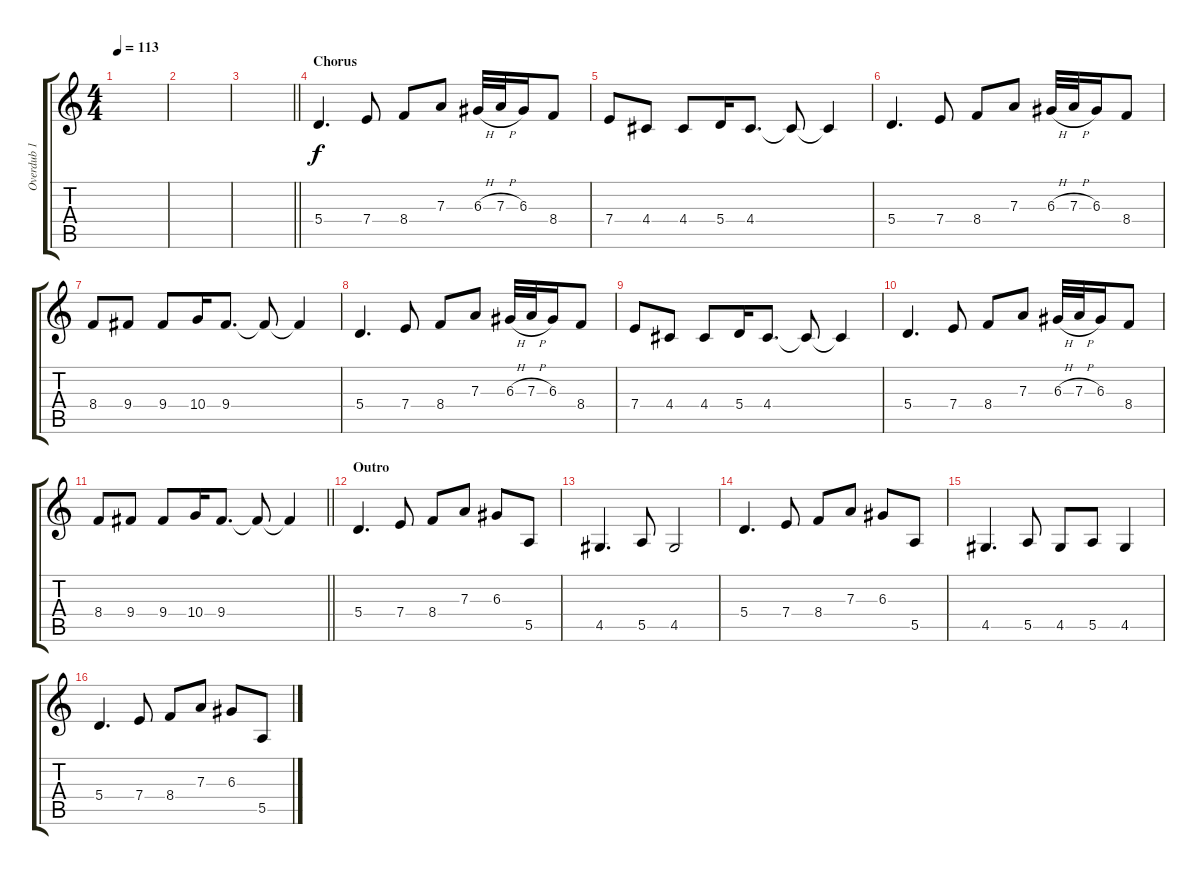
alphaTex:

\track ("Overdub 1" "Overdub 1") {instrument distortionguitar}
\staff {score tabs}
\tuning (B3 Gb3 D3 A2 E2 B1) {hide}
\ts (4 4)
\tempo 113
\clef g2
\ks c
|
|
\barLineRight lightlight
|
\section ("" "Chorus")
5.4.4{d} 7.4.8 8.4.8 7.3.8 6.3{h}.32 7.3{h}.32 6.3.16 8.4.8 |
7.4.8 4.4.8 4.4.8 5.4.16 4.4.8{d} 4.4{t}.8 4.4{t}.4 |
5.4.4{d} 7.4.8 8.4.8 7.3.8 6.3{h}.32 7.3{h}.32 6.3.16 8.4.8 |
8.4.8 9.4.8 9.4.8 10.4.16 9.4.8{d} 9.4{t}.8 9.4{t}.4 |
5.4.4{d} 7.4.8 8.4.8 7.3.8 6.3{h}.32 7.3{h}.32 6.3.16 8.4.8 |
7.4.8 4.4.8 4.4.8 5.4.16 4.4.8{d} 4.4{t}.8 4.4{t}.4 |
5.4.4{d} 7.4.8 8.4.8 7.3.8 6.3{h}.32 7.3{h}.32 6.3.16 8.4.8 |
\barLineRight lightlight
8.4.8 9.4.8 9.4.8 10.4.16 9.4.8{d} 9.4{t}.8 9.4{t}.4 |
\section ("" "Outro")
5.4.4{d} 7.4.8 8.4.8 7.3.8 6.3.8 5.5.8 |
4.5.4{d} 5.5.8 4.5.2 |
5.4.4{d} 7.4.8 8.4.8 7.3.8 6.3.8 5.5.8 |
4.5.4{d} 5.5.8 4.5.8 5.5.8 4.5.4 |
5.4.4{d} 7.4.8 8.4.8 7.3.8 6.3.8 5.5.8
